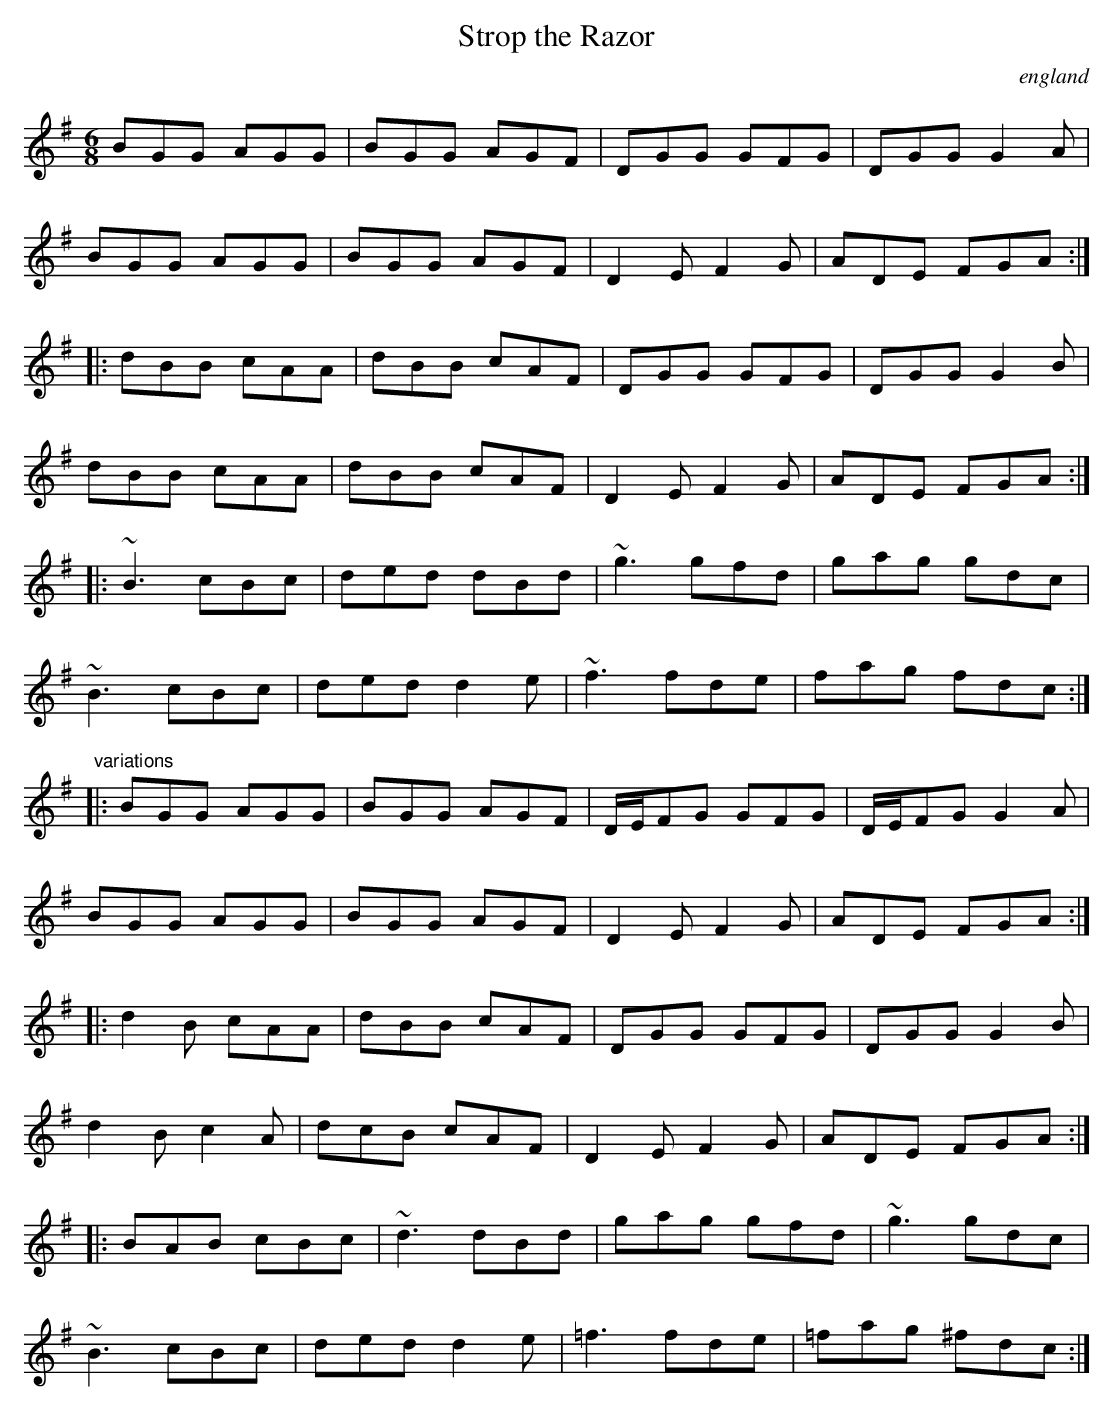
X:1
T:Strop the Razor
O:england
M:6/8
L:1/8
K:G
BGG AGG|BGG AGF|DGG GFG|DGG G2A|
BGG AGG|BGG AGF|D2E F2G|ADE FGA:|
|:dBB cAA|dBB cAF|DGG GFG|DGG G2B|
dBB cAA|dBB cAF|D2E F2G|ADE FGA:|
|:~B3 cBc|ded dBd|~g3 gfd|gag gdc|
~B3 cBc|ded d2e|~f3 fde|fag fdc:|
"variations"
|:BGG AGG|BGG AGF|D/E/FG GFG|D/E/FG G2A|
BGG AGG|BGG AGF|D2E F2G|ADE FGA:|
|:d2B cAA|dBB cAF|DGG GFG|DGG G2B|
d2B c2A|dcB cAF|D2E F2G|ADE FGA:|
|:BAB cBc|~d3 dBd|gag gfd|~g3 gdc|
~B3 cBc|ded d2e|=f3 fde|=fag ^fdc:|
